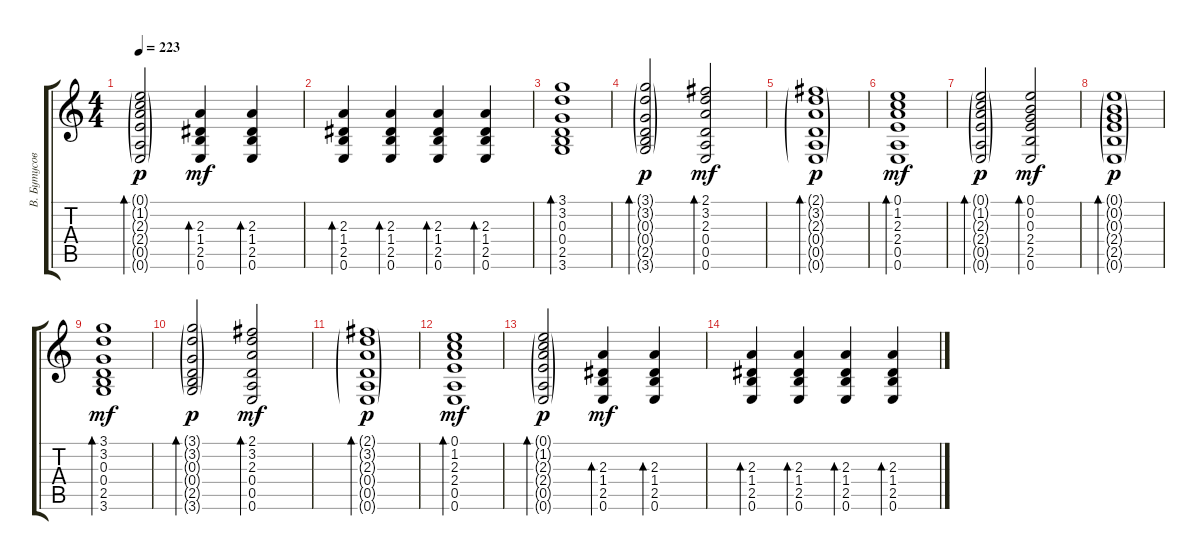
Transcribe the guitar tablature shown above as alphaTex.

\track ("В. Бутусов (ритм)" "В. Бутусов") {instrument electricguitarclean}
\staff {score tabs}
\tuning (E4 B3 G3 D3 A2 E2) {hide}
\ts (4 4)
\tempo 223
\clef g2
\ks c
(0.1{g} 1.2{g} 2.3{g} 2.4{g} 0.5{g} 0.6{g}).2{bd 60 dy p} (2.3 1.4 2.5 0.6).4{bd 60 dy mf} (2.3 1.4 2.5 0.6).4{bd 60} |
(2.3 1.4 2.5 0.6).4{bd 60} (2.3 1.4 2.5 0.6).4{bd 60} (2.3 1.4 2.5 0.6).4{bd 60} (2.3 1.4 2.5 0.6).4{bd 60} |
(3.1 3.2 0.3 0.4 2.5 3.6).1{bd 60} |
(3.1{g} 3.2{g} 0.3{g} 0.4{g} 2.5{g} 3.6{g}).2{bd 60 dy p} (2.1 3.2 2.3 0.4 0.5 0.6).2{bd 60 dy mf} |
(2.1{g} 3.2{g} 2.3{g} 0.4{g} 0.5{g} 0.6{g}).1{bd 60 dy p} |
(0.1 1.2 2.3 2.4 0.5 0.6).1{bd 60 dy mf} |
(0.1{g} 1.2{g} 2.3{g} 2.4{g} 0.5{g} 0.6{g}).2{bd 60 dy p} (0.1 0.2 0.3 2.4 2.5 0.6).2{bd 60 dy mf} |
(0.1{g} 0.2{g} 0.3{g} 2.4{g} 2.5{g} 0.6{g}).1{bd 60 dy p} |
(3.1 3.2 0.3 0.4 2.5 3.6).1{bd 60 dy mf} |
(3.1{g} 3.2{g} 0.3{g} 0.4{g} 2.5{g} 3.6{g}).2{bd 60 dy p} (2.1 3.2 2.3 0.4 0.5 0.6).2{bd 60 dy mf} |
(2.1{g} 3.2{g} 2.3{g} 0.4{g} 0.5{g} 0.6{g}).1{bd 60 dy p} |
(0.1 1.2 2.3 2.4 0.5 0.6).1{bd 60 dy mf} |
(0.1{g} 1.2{g} 2.3{g} 2.4{g} 0.5{g} 0.6{g}).2{bd 60 dy p} (2.3 1.4 2.5 0.6).4{bd 60 dy mf} (2.3 1.4 2.5 0.6).4{bd 60} |
(2.3 1.4 2.5 0.6).4{bd 60} (2.3 1.4 2.5 0.6).4{bd 60} (2.3 1.4 2.5 0.6).4{bd 60} (2.3 1.4 2.5 0.6).4{bd 60}
